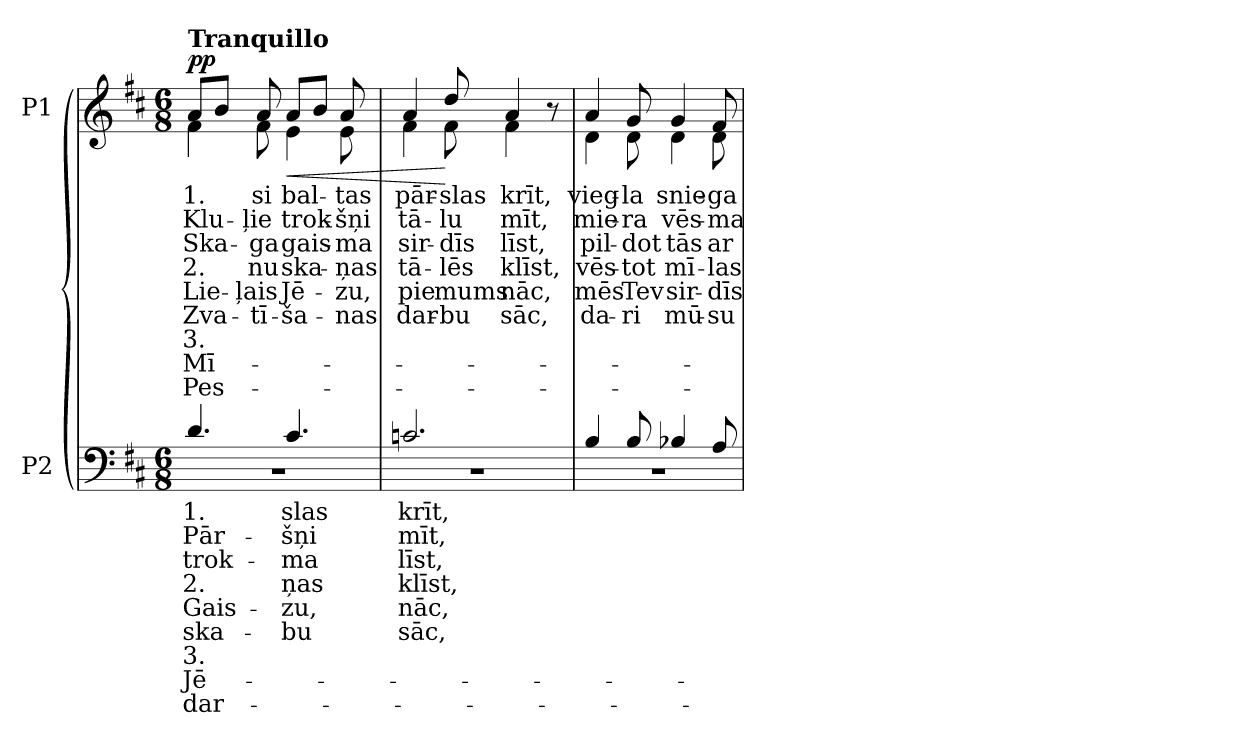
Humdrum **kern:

**kern	**text	**text	**text	**text	**text	**text	**text	**text	**text	**kern	**text	**text	**text	**text	**text	**text	**text	**text	**text	**dynam
*part2	*part2	*part2	*part2	*part2	*part2	*part2	*part2	*part2	*part2	*part1	*part1	*part1	*part1	*part1	*part1	*part1	*part1	*part1	*part1	*part1
*staff2	*staff2	*staff2	*staff2	*staff2	*staff2	*staff2	*staff2	*staff2	*staff2	*staff1	*staff1	*staff1	*staff1	*staff1	*staff1	*staff1	*staff1	*staff1	*staff1	*staff1
*I"P2	*	*	*	*	*	*	*	*	*	*I"P1	*	*	*	*	*	*	*	*	*	*
!!LO:PB:g=z
*clefF4	*	*	*	*	*	*	*	*	*	*clefG2	*	*	*	*	*	*	*	*	*	*
*k[f#c#]	*	*	*	*	*	*	*	*	*	*k[f#c#]	*	*	*	*	*	*	*	*	*	*
*D:	*	*	*	*	*	*	*	*	*	*D:	*	*	*	*	*	*	*	*	*	*
*M6/8	*	*	*	*	*	*	*	*	*	*M6/8	*	*	*	*	*	*	*	*	*	*
=1	=1	=1	=1	=1	=1	=1	=1	=1	=1	=1	=1	=1	=1	=1	=1	=1	=1	=1	=1	=1
*^	*	*	*	*	*	*	*	*	*	*	*	*	*	*	*	*	*	*	*	*
!	!LO:N:vis=1	!LO:LY:b:color=#000000	!LO:LY:b:color=#000000	!LO:LY:b:color=#000000	!LO:LY:b:color=#000000	!LO:LY:b:color=#000000	!LO:LY:b:color=#000000	!LO:LY:b:color=#000000	!LO:LY:b:color=#000000	!LO:LY:b:color=#000000	!	!	!	!	!	!	!	!	!	!	!
*	*	*	*	*	*	*	*	*	*	*	*^	*	*	*	*	*	*	*	*	*	*
!	!	!	!	!	!	!	!	!	!	!	!LO:TX:a:B:t=Tranquillo	!	!	!	!	!	!	!	!	!	!	!
!	!	!	!	!	!	!	!	!	!	!	!	!	!LO:LY:b:color=#000000	!LO:LY:b:color=#000000	!LO:LY:b:color=#000000	!LO:LY:b:color=#000000	!LO:LY:b:color=#000000	!LO:LY:b:color=#000000	!LO:LY:b:color=#000000	!LO:LY:b:color=#000000	!LO:LY:b:color=#000000	!
*	*	*	*	*	*	*	*	*	*	*	*	*^	*	*	*	*	*	*	*	*	*	*
4.di/	2.r	1.	Pār-	trok-	2.	Gais-	ska-	3.	Jē-	-dar-	8ai/L	4f#i\	8ryy	1.	Klu-	Ska-	2.	Lie-	Zva-	3.	Mī-	Pes-	pp
.	.	.	.	.	.	.	.	.	.	.	8bi/J	.	32ryy	.	.	.	.	.	.	.	.	.	.
.	.	.	.	.	.	.	.	.	.	.	.	.	64ryy	.	.	.	.	.	.	.	.	.	.
.	.	.	.	.	.	.	.	.	.	.	.	.	256ryy	.	.	.	.	.	.	.	.	.	.
*	*	*	*	*	*	*	*	*	*	*	*MM60	*	*	*	*	*	*	*	*	*	*	*	*
.	.	.	.	.	.	.	.	.	.	.	.	.	2ryy	.	.	.	.	.	.	.	.	.	.
!	!	!	!	!	!	!	!	!	!	!	!	!	!	!LO:LY:b:color=#000000	!LO:LY:b:color=#000000	!LO:LY:b:color=#000000	!LO:LY:b:color=#000000	!LO:LY:b:color=#000000	!LO:LY:b:color=#000000	!	!	!	!
.	.	.	.	.	.	.	.	.	.	.	8ai/	8f#i\	.	-si	-ļie	-ga	-nu	-ļais	-tī-	.	.	.	.
!	!	!LO:LY:b:color=#000000	!LO:LY:b:color=#000000	!LO:LY:b:color=#000000	!LO:LY:b:color=#000000	!LO:LY:b:color=#000000	!LO:LY:b:color=#000000	!	!	!	!	!	!	!	!	!	!	!	!	!	!	!	!
!	!	!	!	!	!	!	!	!	!	!	!	!	!	!LO:LY:b:color=#000000	!LO:LY:b:color=#000000	!LO:LY:b:color=#000000	!LO:LY:b:color=#000000	!LO:LY:b:color=#000000	!LO:LY:b:color=#000000	!	!	!	!LO:HP:b
4.c#i/	.	-slas	-šņi	-ma	-ņas	-zu,	bu	.	.	.	8ai/L	4ei\	.	bal-	trok-	gais-	ska-	Jē-	-ša-	.	.	.	<
.	.	.	.	.	.	.	.	.	.	.	8bi/J	.	.	.	.	.	.	.	.	.	.	.	.
!	!	!	!	!	!	!	!	!	!	!	!	!	!	!LO:LY:b:color=#000000	!LO:LY:b:color=#000000	!LO:LY:b:color=#000000	!LO:LY:b:color=#000000	!LO:LY:b:color=#000000	!LO:LY:b:color=#000000	!	!	!	!
.	.	.	.	.	.	.	.	.	.	.	8ai/	8ei\	.	-tas	-šņi	-ma	-ņas	-zu,	-nas	.	.	.	.
.	.	.	.	.	.	.	.	.	.	.	.	.	16ryy	.	.	.	.	.	.	.	.	.	.
.	.	.	.	.	.	.	.	.	.	.	.	.	128.ryy	.	.	.	.	.	.	.	.	.	.
*	*	*	*	*	*	*	*	*	*	*	*v	*v	*v	*	*	*	*	*	*	*	*	*	*
=2	=2	=2	=2	=2	=2	=2	=2	=2	=2	=2	=2	=2	=2	=2	=2	=2	=2	=2	=2	=2	=2
*	*	*	*	*	*	*	*	*	*	*	*^	*	*	*	*	*	*	*	*	*	*
*	*	*	*	*	*	*	*	*	*	*	*	*^	*	*	*	*	*	*	*	*	*	*
!	!LO:N:vis=1	!LO:LY:b:color=#000000	!LO:LY:b:color=#000000	!LO:LY:b:color=#000000	!LO:LY:b:color=#000000	!LO:LY:b:color=#000000	!LO:LY:b:color=#000000	!	!	!	!	!	!	!	!	!	!	!	!	!	!	!	!
*	*	*	*	*	*	*	*	*	*	*	*	*v	*v	*	*	*	*	*	*	*	*	*	*
*	*	*	*	*	*	*	*	*	*	*	*	*^	*	*	*	*	*	*	*	*	*	*
!	!	!	!	!	!	!	!	!	!	!	!	!	!	!LO:LY:b:color=#000000	!LO:LY:b:color=#000000	!LO:LY:b:color=#000000	!LO:LY:b:color=#000000	!LO:LY:b:color=#000000	!LO:LY:b:color=#000000	!	!	!	!
*	*	*	*	*	*	*	*	*	*	*	*	*v	*v	*	*	*	*	*	*	*	*	*	*
2.cni/	2.r	krīt,	mīt,	līst,	klīst,	nāc,	sāc,	.	.	.	4ai/	4f#i\	pār-	tā-	sir-	tā-	pie	dar-	.	.	.	.
!	!	!	!	!	!	!	!	!	!	!	!	!	!LO:LY:b:color=#000000	!LO:LY:b:color=#000000	!LO:LY:b:color=#000000	!LO:LY:b:color=#000000	!LO:LY:b:color=#000000	!LO:LY:b:color=#000000	!	!	!	!
.	.	.	.	.	.	.	.	.	.	.	8ddi/	8f#i\	-slas	-lu	-dīs	-lēs	mums	-bu	.	.	.	[
!	!	!	!	!	!	!	!	!	!	!	!	!	!LO:LY:b:color=#000000	!LO:LY:b:color=#000000	!LO:LY:b:color=#000000	!LO:LY:b:color=#000000	!LO:LY:b:color=#000000	!LO:LY:b:color=#000000	!	!	!	!
.	.	.	.	.	.	.	.	.	.	.	4ai/	4f#i\	krīt,	mīt,	līst,	klīst,	nāc,	sāc,	.	.	.	.
.	.	.	.	.	.	.	.	.	.	.	8r	8ryy	.	.	.	.	.	.	.	.	.	.
=3	=3	=3	=3	=3	=3	=3	=3	=3	=3	=3	=3	=3	=3	=3	=3	=3	=3	=3	=3	=3	=3	=3
!	!LO:N:vis=1	!	!	!	!	!	!	!	!	!	!	!	!	!	!	!	!	!	!	!	!	!
!	!	!	!	!	!	!	!	!	!	!	!	!	!LO:LY:b:color=#000000	!LO:LY:b:color=#000000	!LO:LY:b:color=#000000	!LO:LY:b:color=#000000	!LO:LY:b:color=#000000	!LO:LY:b:color=#000000	!	!	!	!
4Bi/	2.r	.	.	.	.	.	.	.	.	.	4ai/	4di\	vieg-	mie-	pil-	vēs-	mēs	da-	.	.	.	.
!	!	!	!	!	!	!	!	!	!	!	!	!	!LO:LY:b:color=#000000	!LO:LY:b:color=#000000	!LO:LY:b:color=#000000	!LO:LY:b:color=#000000	!LO:LY:b:color=#000000	!LO:LY:b:color=#000000	!	!	!	!
8Bi/	.	.	.	.	.	.	.	.	.	.	8gi/	8di\	-la	-ra	-dot	-tot	Tev	-ri	.	.	.	.
!	!	!	!	!	!	!	!	!	!	!	!	!	!LO:LY:b:color=#000000	!LO:LY:b:color=#000000	!LO:LY:b:color=#000000	!LO:LY:b:color=#000000	!LO:LY:b:color=#000000	!LO:LY:b:color=#000000	!	!	!	!
4B-Xi/	.	.	.	.	.	.	.	.	.	.	4gi/	4di\	snie-	vēs-	tās	mī-	sir-	mū-	.	.	.	.
!	!	!	!	!	!	!	!	!	!	!	!	!	!LO:LY:b:color=#000000	!LO:LY:b:color=#000000	!LO:LY:b:color=#000000	!LO:LY:b:color=#000000	!LO:LY:b:color=#000000	!LO:LY:b:color=#000000	!	!	!	!
8Ai/	.	.	.	.	.	.	.	.	.	.	8f#i/	8di\	-ga	-ma	ar	-las	-dīs	-su	.	.	.	.
*v	*v	*	*	*	*	*	*	*	*	*	*	*	*	*	*	*	*	*	*	*	*	*
*	*	*	*	*	*	*	*	*	*	*v	*v	*	*	*	*	*	*	*	*	*	*
=	=	=	=	=	=	=	=	=	=	=	=	=	=	=	=	=	=	=	=	=
*-	*-	*-	*-	*-	*-	*-	*-	*-	*-	*-	*-	*-	*-	*-	*-	*-	*-	*-	*-	*-
